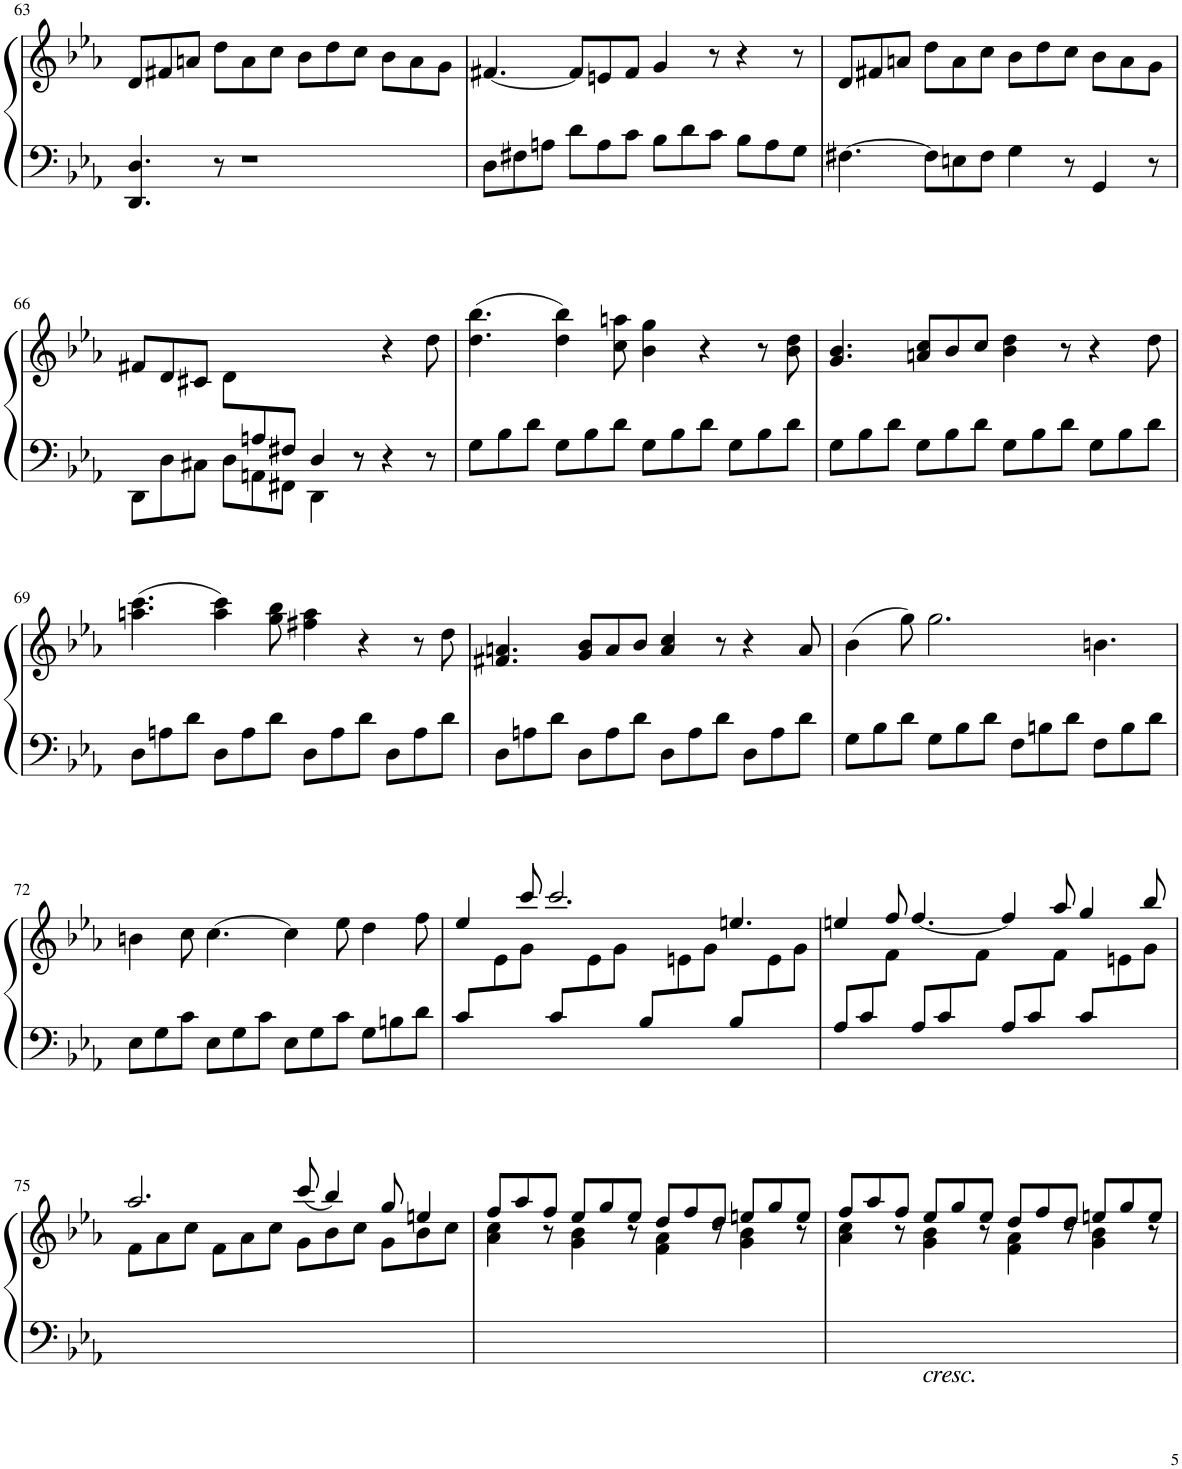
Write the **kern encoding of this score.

**kern	**kern
*part1	*part1
*staff2	*staff1
*I"Piano	*
*I'Pno.	*
!!LO:PB:g=z
*clefF4	*clefG2
*k[b-e-a-]	*k[b-e-a-]
*M12/8	*M12/8
=63	=63
4.DD/ 4.D/	8d/L
.	8f#X/
.	8an/J
8r	8dd\L
1r	8a\
.	8cc\J
.	8b-\L
.	8dd\
.	8cc\J
.	8b-\L
.	8a\
.	8g\J
=64	=64
8D\L	[4.f#X/
8F#X\	.
8An\J	.
8d\L	8f#/L]
8A\	8en/
8c\J	8f#/J
8B-\L	4g/
8d\	.
8c\J	8r
8B-\L	4r
8A\	.
8G\J	8r
=65	=65
[4.F#X\	8d/L
.	8f#X/
.	8an/J
8F#\L]	8dd\L
8En\	8a\
8F#\J	8cc\J
4G\	8b-\L
.	8dd\
8r	8cc\J
4GG/	8b-\L
.	8a\
8r	8g\J
!!LO:LB:g=z
=66	=66
*^	*
2ryy	8DD\L	8f#X/L
.	8D\	8d/
.	8C#X\J	8c#X/J
.	8D\L	8d\L
8An/	8AAn\	2ryy
8F#X/J	8FF#X\J	.
4D/	4DD\	.
2ryy	8r	8r
.	4r	4r
.	8r	8dd\
*v	*v	*
=67	=67
8G\L	(4.dd\ 4.bb-\
8B-\	.
8d\J	.
8G\L	4dd\ 4bb-\)
8B-\	.
8d\J	8cc\ 8aan\
8G\L	4b-\ 4gg\
8B-\	.
8d\J	4r
8G\L	.
8B-\	8r
8d\J	8b-\ 8dd\
=68	=68
8G\L	4.g/ 4.b-/
8B-\	.
8d\J	.
8G\L	8an/ 8cc/L
8B-\	8b-/
8d\J	8cc/J
8G\L	4b-\ 4dd\
8B-\	.
8d\J	8r
8G\L	4r
8B-\	.
8d\J	8dd\
!!LO:LB:g=z
=69	=69
8D\L	(4.aan\ 4.ccc\
8An\	.
8d\J	.
8D\L	4aa\ 4ccc\)
8A\	.
8d\J	8gg\ 8bb-\
8D\L	4ff#X\ 4aa\
8A\	.
8d\J	4r
8D\L	.
8A\	8r
8d\J	8dd\
=70	=70
8D\L	4.f#X/ 4.an/
8An\	.
8d\J	.
8D\L	8g/ 8b-/L
8A\	8a/
8d\J	8b-/J
8D\L	4a/ 4cc/
8A\	.
8d\J	8r
8D\L	4r
8A\	.
8d\J	8a/
=71	=71
8G\L	(4b-\
8B-\	.
8d\J	8gg\)
8G\L	2.gg\
8B-\	.
8d\J	.
8F\L	.
8Bn\	.
8d\J	.
8F\L	4.bn\
8B\	.
8d\J	.
!!LO:LB:g=z
=72	=72
8E-\L	4bn\
8G\	.
8c\J	8cc\
8E-\L	[4.cc\
8G\	.
8c\J	.
8E-\L	4cc\]
8G\	.
8c\J	8ee-\
8G\L	4dd\
8Bn\	.
8d\J	8ff\
=73	=73
*	*^
8c/L	4ee-/	8ryy
4ryy	.	8e-\
.	8ccc/	8g\J
8c/L	2.ccc/	8ryy
4ryy	.	8e-\
.	.	8g\J
8B-/L	.	8ryy
4ryy	.	8en\
.	.	8g\J
8B-/L	4.een/	8ryy
4ryy	.	8e\
.	.	8g\J
=74	=74	=74
8A-/L	4een/	4ryy
8c/	.	.
8ryy	8ff/	8f\J
8A-/L	[4.ff/	4ryy
8c/	.	.
8ryy	.	8f\J
8A-/L	4ff/]	4ryy
8c/	.	.
8ryy	8aa-/	8f\J
8c/L	4gg/	8ryy
4ryy	.	8en\
.	8bb-/	8g\J
!!LO:LB:g=z	!!
=75	=75	=75
1.ryy	2.aa-/	8f\L
.	.	8a-\
.	.	8cc\J
.	.	8f\L
.	.	8a-\
.	.	8cc\J
.	(8ccc/	8g\L
.	4bb-/)	8b-\
.	.	8cc\J
.	8gg/	8g\L
.	4een/	8b-\
.	.	8cc\J
=76	=76	=76
4ryy	8ff/L	4a-\ 4cc\
.	8aa-/	.
8r	8ff/J	8ryy
4ryy	8ee-/L	4g\ 4b-\
.	8gg/	.
8r	8ee-/J	8ryy
4ryy	8dd/L	4f\ 4a-\
.	8ff/	.
8r	8dd/J	8ryy
4ryy	8een/L	4g\ 4b-\
.	8gg/	.
8r	8ee/J	8ryy
=77	=77	=77
4ryy	8ff/L	4a-\ 4cc\
.	8aa-/	.
8r	8ff/J	8ryy
!LO:TX:b:i:t=cresc.	!	!
4ryy	8ee-/L	4g\ 4b-\
.	8gg/	.
8r	8ee-/J	8ryy
4ryy	8dd/L	4f\ 4a-\
.	8ff/	.
8r	8dd/J	8ryy
4ryy	8een/L	4g\ 4b-\
.	8gg/	.
8r	8ee/J	8ryy
*	*v	*v
=	=
*-	*-
